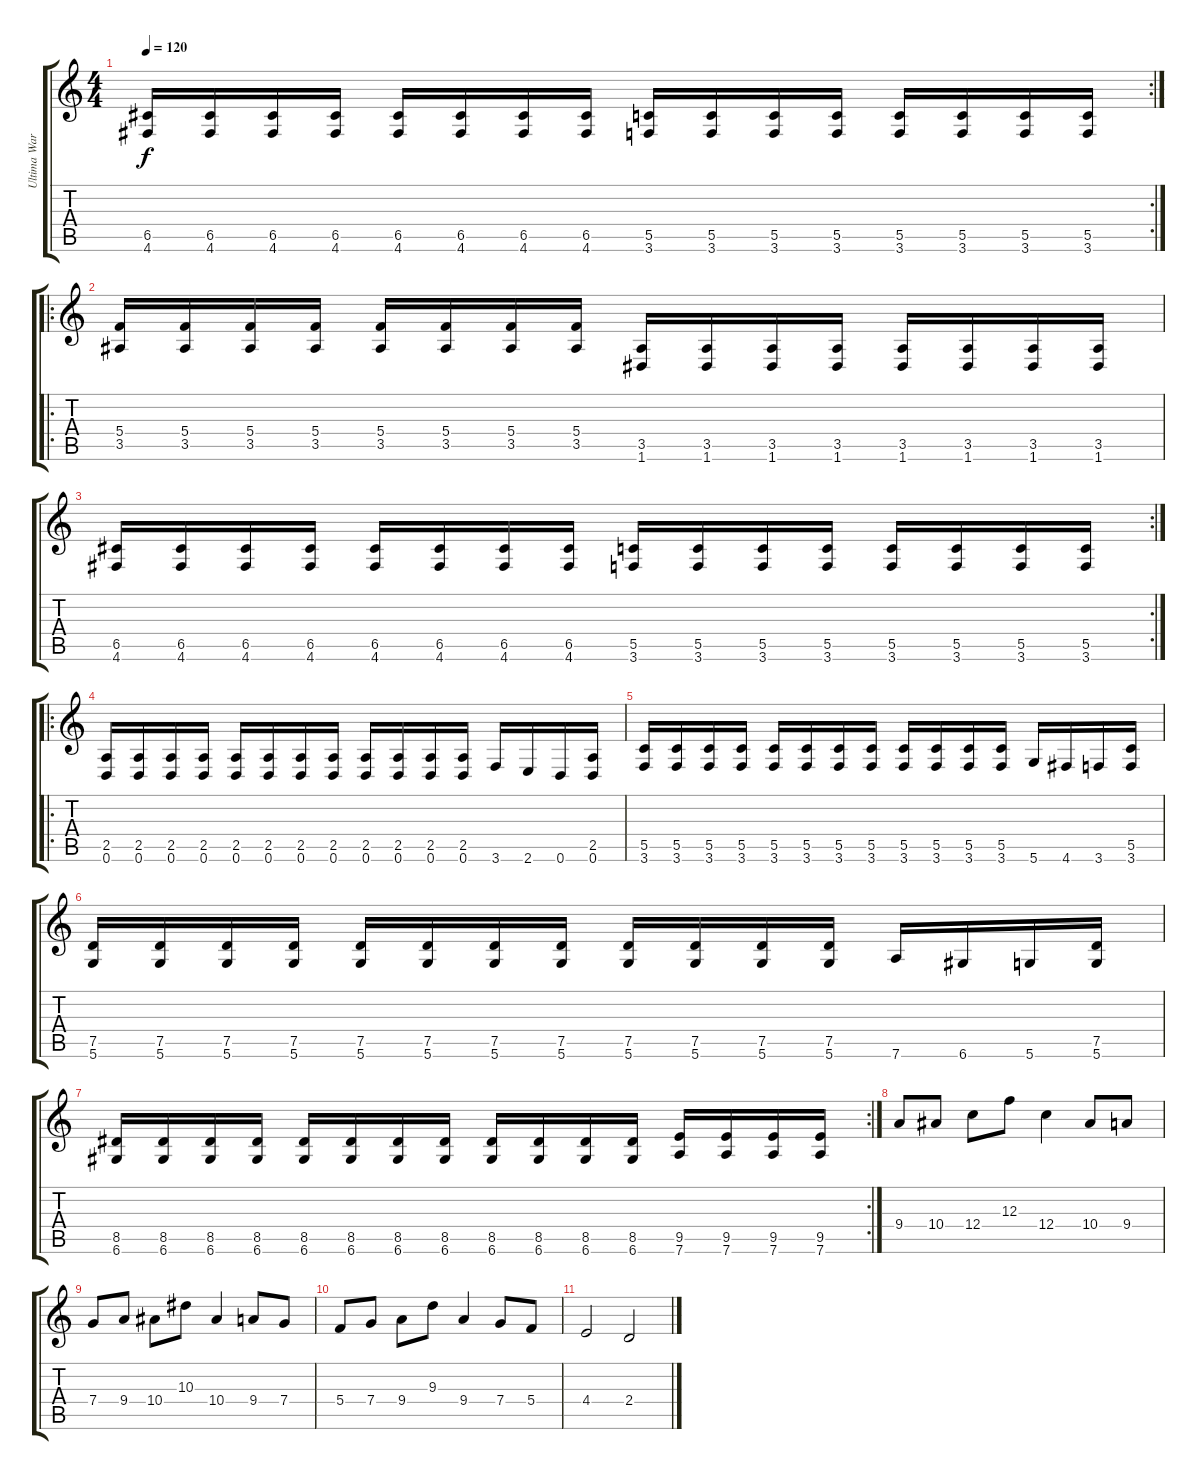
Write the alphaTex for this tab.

\track ("Ultima Warrior (Distortion)" "Ultima War") {instrument distortionguitar}
\staff {score tabs}
\tuning (D4 A3 F3 C3 G2 D2) {hide}
\rc 2
\ts (4 4)
\tempo 120
\clef g2
\ks c
(6.5 4.6).16{dy f} (6.5 4.6).16 (6.5 4.6).16 (6.5 4.6).16 (6.5 4.6).16 (6.5 4.6).16 (6.5 4.6).16 (6.5 4.6).16 (5.5 3.6).16 (5.5 3.6).16 (5.5 3.6).16 (5.5 3.6).16 (5.5 3.6).16 (5.5 3.6).16 (5.5 3.6).16 (5.5 3.6).16 |
\ro
(5.4 3.5).16 (5.4 3.5).16 (5.4 3.5).16 (5.4 3.5).16 (5.4 3.5).16 (5.4 3.5).16 (5.4 3.5).16 (5.4 3.5).16 (3.5 1.6).16 (3.5 1.6).16 (3.5 1.6).16 (3.5 1.6).16 (3.5 1.6).16 (3.5 1.6).16 (3.5 1.6).16 (3.5 1.6).16 |
\rc 2
(6.5 4.6).16 (6.5 4.6).16 (6.5 4.6).16 (6.5 4.6).16 (6.5 4.6).16 (6.5 4.6).16 (6.5 4.6).16 (6.5 4.6).16 (5.5 3.6).16 (5.5 3.6).16 (5.5 3.6).16 (5.5 3.6).16 (5.5 3.6).16 (5.5 3.6).16 (5.5 3.6).16 (5.5 3.6).16 |
\ro
(2.5 0.6).16 (2.5 0.6).16 (2.5 0.6).16 (2.5 0.6).16 (2.5 0.6).16 (2.5 0.6).16 (2.5 0.6).16 (2.5 0.6).16 (2.5 0.6).16 (2.5 0.6).16 (2.5 0.6).16 (2.5 0.6).16 3.6.16 2.6.16 0.6.16 (2.5 0.6).16 |
(5.5 3.6).16 (5.5 3.6).16 (5.5 3.6).16 (5.5 3.6).16 (5.5 3.6).16 (5.5 3.6).16 (5.5 3.6).16 (5.5 3.6).16 (5.5 3.6).16 (5.5 3.6).16 (5.5 3.6).16 (5.5 3.6).16 5.6.16 4.6.16 3.6.16 (5.5 3.6).16 |
(7.5 5.6).16 (7.5 5.6).16 (7.5 5.6).16 (7.5 5.6).16 (7.5 5.6).16 (7.5 5.6).16 (7.5 5.6).16 (7.5 5.6).16 (7.5 5.6).16 (7.5 5.6).16 (7.5 5.6).16 (7.5 5.6).16 7.6.16 6.6.16 5.6.16 (7.5 5.6).16 |
\rc 2
(8.5 6.6).16 (8.5 6.6).16 (8.5 6.6).16 (8.5 6.6).16 (8.5 6.6).16 (8.5 6.6).16 (8.5 6.6).16 (8.5 6.6).16 (8.5 6.6).16 (8.5 6.6).16 (8.5 6.6).16 (8.5 6.6).16 (9.5 7.6).16 (9.5 7.6).16 (9.5 7.6).16 (9.5 7.6).16 |
9.4.8 10.4.8 12.4.8 12.3.8 12.4.4 10.4.8 9.4.8 |
7.4.8 9.4.8 10.4.8 10.3.8 10.4.4 9.4.8 7.4.8 |
5.4.8 7.4.8 9.4.8 9.3.8 9.4.4 7.4.8 5.4.8 |
4.4.2 2.4.2
